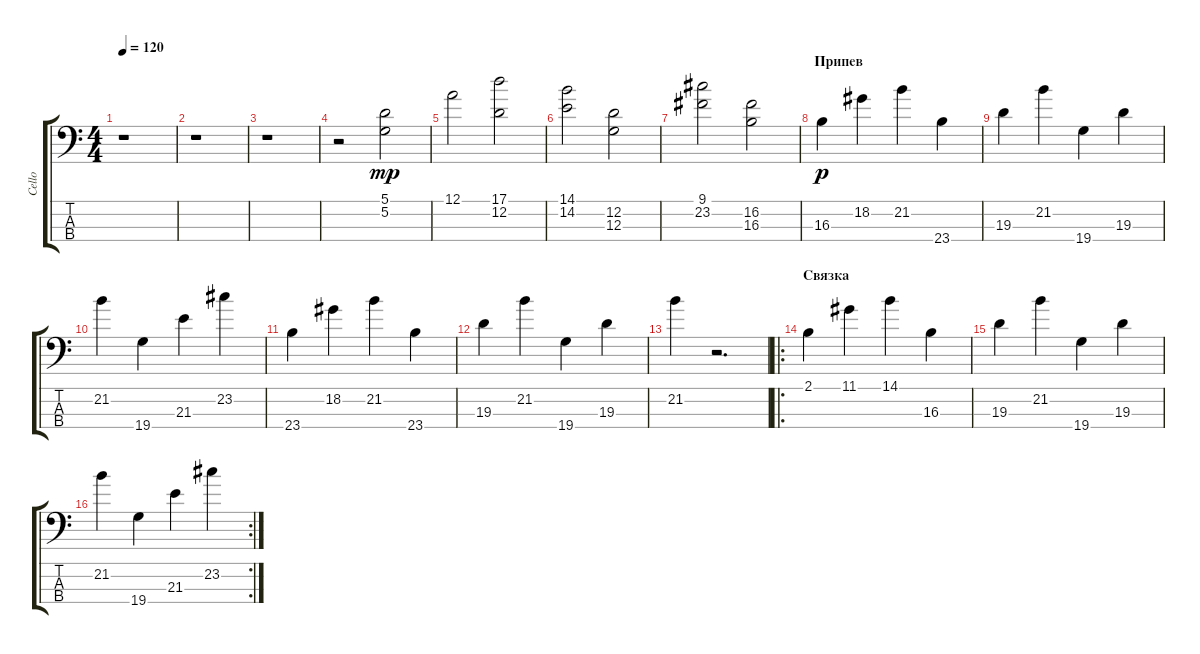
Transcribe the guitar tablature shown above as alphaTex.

\track ("Cello" "Cello") {instrument cello}
\staff {score tabs}
\tuning (A3 D3 G2 C2) {hide}
\ts (4 4)
\tempo 120
\clef f4
\ks c
r.1{dy p} |
r.1 |
r.1 |
r.2 (5.1 5.2).2{dy mp} |
12.1.2 (17.1 12.2).2 |
(14.1 14.2).2 (12.2 12.3).2 |
(9.1 23.2).2 (16.2 16.3).2 |
\section ("" "Припев")
16.3.4{dy p} 18.2.4 21.2.4 23.4.4 |
19.3.4 21.2.4 19.4.4 19.3.4 |
21.2.4 19.4.4 21.3.4 23.2.4 |
23.4.4 18.2.4 21.2.4 23.4.4 |
19.3.4 21.2.4 19.4.4 19.3.4 |
21.2.4 r.2{d} |
\ro
\section ("" "Связка")
2.1.4 11.1.4 14.1.4 16.3.4 |
19.3.4 21.2.4 19.4.4 19.3.4 |
\rc 2
21.2.4 19.4.4 21.3.4 23.2.4
